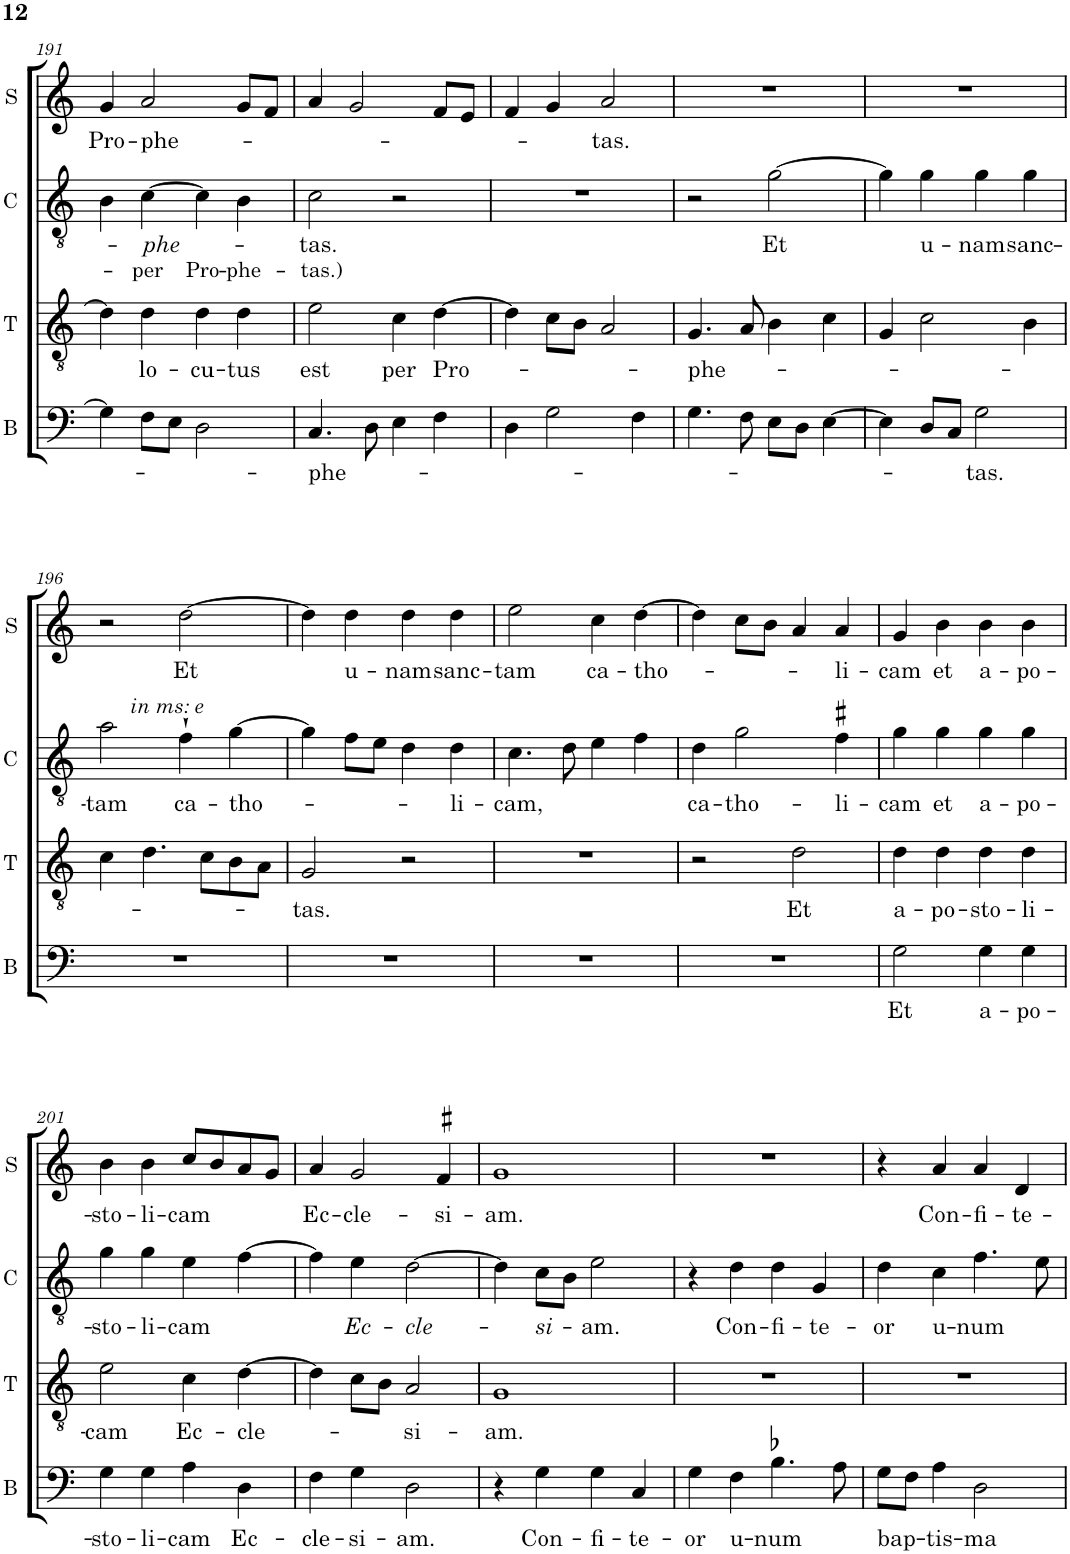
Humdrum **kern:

**kern	**text	**kern	**text	**kern	**text	**text	**kern	**text
*part4	*part4	*part3	*part3	*part2	*part2	*part2	*part1	*part1
*staff4	*staff4	*staff3	*staff3	*staff2	*staff2	*staff2	*staff1	*staff1
*I"B	*	*I"T	*	*I"C	*	*	*I"S	*
*I'B	*	*I'T	*	*I'C	*	*	*I'S	*
!!LO:PB:g=z
*clefF4	*	*clefGv2	*	*clefGv2	*	*	*clefG2	*
*	*	*	*	*Trd4c7	*	*	*	*
*k[]	*	*k[]	*	*k[]	*	*	*k[]	*
*M2/2	*	*M2/2	*	*M2/2	*	*	*M2/2	*
*met(c|)	*	*met(c|)	*	*met(c|)	*	*	*met(c|)	*
=191	=191	=191	=191	=191	=191	=191	=191	=191
!	!	!	!	!	!	!	!	!LO:LY:b
4G\]	.	4d\]	.	4B\	.	.	4g/	Pro-
!	!	!	!LO:LY:b	!	!LO:LY:b	!LO:LY:b	!	!LO:LY:b
8F\L	.	4d\	lo-	[4c\	-phe-	-per	2a/	-phe-
8E\J	.	.	.	.	.	.	.	.
!	!	!	!LO:LY:b	!	!	!LO:LY:b	!	!
2D\	.	4d\	-cu-	4c\]	.	Pro-	.	.
!	!	!	!LO:LY:b	!	!	!LO:LY:b	!	!
.	.	4d\	-tus	4B\	.	-phe-	8g/L	.
.	.	.	.	.	.	.	8f/J	.
=192	=192	=192	=192	=192	=192	=192	=192	=192
!	!LO:LY:b	!	!LO:LY:b	!	!LO:LY:b	!LO:LY:b	!	!
4.C/	-phe-	2e\	est	2c\	-tas.	-tas.)	4a/	.
.	.	.	.	.	.	.	2g/	.
8D\	.	.	.	.	.	.	.	.
!	!	!	!LO:LY:b	!	!	!	!	!
4E\	.	4c\	per	2r	.	.	.	.
!	!	!	!LO:LY:b	!	!	!	!	!
4F\	.	[4d\	Pro-	.	.	.	8f/L	.
.	.	.	.	.	.	.	8e/J	.
=193	=193	=193	=193	=193	=193	=193	=193	=193
4D\	.	4d\]	.	1r	.	.	4f/	.
2G\	.	8c\L	.	.	.	.	4g/	.
.	.	8B\J	.	.	.	.	.	.
!	!	!	!	!	!	!	!	!LO:LY:b
.	.	2A/	.	.	.	.	2a/	-tas.
4F\	.	.	.	.	.	.	.	.
=194	=194	=194	=194	=194	=194	=194	=194	=194
!	!	!	!LO:LY:b	!	!	!	!	!
4.G\	.	4.G/	phe-	2r	.	.	1r	.
8F\	.	8A/	.	.	.	.	.	.
!	!	!	!	!	!LO:LY:b	!	!	!
8E\L	.	4B\	.	[2g\	Et	.	.	.
8D\J	.	.	.	.	.	.	.	.
[4E\	.	4c\	.	.	.	.	.	.
=195	=195	=195	=195	=195	=195	=195	=195	=195
4E\]	.	4G/	.	4g\]	.	.	1r	.
!	!	!	!	!	!LO:LY:b	!	!	!
8D/L	.	2c\	.	4g\	u-	.	.	.
8C/J	.	.	.	.	.	.	.	.
!	!LO:LY:b	!	!	!	!LO:LY:b	!	!	!
2G\	-tas.	.	.	4g\	-nam	.	.	.
!	!	!	!	!	!LO:LY:b	!	!	!
.	.	4B\	.	4g\	sanc-	.	.	.
!!LO:LB:g=z
=196	=196	=196	=196	=196	=196	=196	=196	=196
!	!	!	!	!LO:TX:a:i:t=in ms&colon; e	!	!	!	!
!	!	!	!	!	!LO:LY:b	!	!	!
1r	.	4c\	.	2a\	-tam	.	2r	.
.	.	4.d\	.	.	.	.	.	.
!	!	!	!	!	!LO:LY:b	!	!	!LO:LY:b
.	.	.	.	4f`\	ca-	.	[2dd\	Et
.	.	8c\L	.	.	.	.	.	.
!	!	!	!	!	!LO:LY:b	!	!	!
.	.	8B\	.	[4g\	-tho-	.	.	.
.	.	8A\J	.	.	.	.	.	.
=197	=197	=197	=197	=197	=197	=197	=197	=197
!	!	!	!LO:LY:b	!	!	!	!	!
1r	.	2G/	-tas.	4g\]	.	.	4dd\]	.
!	!	!	!	!	!	!	!	!LO:LY:b
.	.	.	.	8f\L	.	.	4dd\	u-
.	.	.	.	8e\J	.	.	.	.
!	!	!	!	!	!	!	!	!LO:LY:b
.	.	2r	.	4d\	.	.	4dd\	-nam
!	!	!	!	!	!LO:LY:b	!	!	!LO:LY:b
.	.	.	.	4d\	-li-	.	4dd\	sanc-
=198	=198	=198	=198	=198	=198	=198	=198	=198
!	!	!	!	!	!LO:LY:b	!	!	!LO:LY:b
1r	.	1r	.	4.c\	-cam,	.	2ee\	-tam
.	.	.	.	8d\	.	.	.	.
!	!	!	!	!	!	!	!	!LO:LY:b
.	.	.	.	4e\	.	.	4cc\	ca-
!	!	!	!	!	!	!	!	!LO:LY:b
.	.	.	.	4f\	.	.	[4dd\	-tho-
=199	=199	=199	=199	=199	=199	=199	=199	=199
!	!	!	!	!	!LO:LY:b	!	!	!
1r	.	2r	.	4d\	ca-	.	4dd\]	.
!	!	!	!	!	!LO:LY:b	!	!	!
.	.	.	.	2g\	-tho-	.	8cc\L	.
.	.	.	.	.	.	.	8b\J	.
!	!	!	!LO:LY:b	!	!	!	!	!
.	.	2d\	Et	.	.	.	4a/	.
!	!	!	!	!	!LO:LY:b	!	!	!LO:LY:b
.	.	.	.	4f#X\	-li-	.	4a/	-li-
=200	=200	=200	=200	=200	=200	=200	=200	=200
!	!LO:LY:b	!	!LO:LY:b	!	!LO:LY:b	!	!	!LO:LY:b
2G\	Et	4d\	a-	4g\	-cam	.	4g/	-cam
!	!	!	!LO:LY:b	!	!LO:LY:b	!	!	!LO:LY:b
.	.	4d\	-po-	4g\	et	.	4b\	et
!	!LO:LY:b	!	!LO:LY:b	!	!LO:LY:b	!	!	!LO:LY:b
4G\	a-	4d\	-sto-	4g\	a-	.	4b\	a-
!	!LO:LY:b	!	!LO:LY:b	!	!LO:LY:b	!	!	!LO:LY:b
4G\	-po-	4d\	-li-	4g\	-po-	.	4b\	-po-
!!LO:LB:g=z
=201	=201	=201	=201	=201	=201	=201	=201	=201
!	!LO:LY:b	!	!LO:LY:b	!	!LO:LY:b	!	!	!LO:LY:b
4G\	-sto-	2e\	-cam	4g\	-sto-	.	4b\	-sto-
!	!LO:LY:b	!	!	!	!LO:LY:b	!	!	!LO:LY:b
4G\	-li-	.	.	4g\	-li-	.	4b\	-li-
!	!LO:LY:b	!	!LO:LY:b	!	!LO:LY:b	!	!	!LO:LY:b
4A\	-cam	4c\	Ec-	4e\	-cam	.	8cc/L	-cam
.	.	.	.	.	.	.	8b/	.
!	!LO:LY:b	!	!LO:LY:b	!	!	!	!	!
4D\	Ec-	[4d\	-cle-	[4f\	.	.	8a/	.
.	.	.	.	.	.	.	8g/J	.
=202	=202	=202	=202	=202	=202	=202	=202	=202
!	!LO:LY:b	!	!	!	!	!	!	!LO:LY:b
4F\	-cle-	4d\]	.	4f\]	.	.	4a/	Ec-
!	!LO:LY:b	!	!	!	!LO:LY:b	!	!	!LO:LY:b
4G\	-si-	8c\L	.	4e\	Ec-	.	2g/	-cle-
.	.	8B\J	.	.	.	.	.	.
!	!LO:LY:b	!	!LO:LY:b	!	!LO:LY:b	!	!	!
2D\	-am.	2A/	-si-	[2d\	-cle-	.	.	.
!	!	!	!	!	!	!	!	!LO:LY:b
.	.	.	.	.	.	.	4f#X/	-si-
=203	=203	=203	=203	=203	=203	=203	=203	=203
!	!	!	!LO:LY:b	!	!	!	!	!LO:LY:b
4r	.	1G	-am.	4d\]	.	.	1g	-am.
!	!LO:LY:b	!	!	!	!LO:LY:b	!	!	!
4G\	Con-	.	.	8c\L	-si-	.	.	.
.	.	.	.	8B\J	.	.	.	.
!	!LO:LY:b	!	!	!	!LO:LY:b	!	!	!
4G\	-fi-	.	.	2e\	-am.	.	.	.
!	!LO:LY:b	!	!	!	!	!	!	!
4C/	-te-	.	.	.	.	.	.	.
=204	=204	=204	=204	=204	=204	=204	=204	=204
!	!LO:LY:b	!	!	!	!	!	!	!
4G\	-or	1r	.	4r	.	.	1r	.
!	!LO:LY:b	!	!	!	!LO:LY:b	!	!	!
4F\	u-	.	.	4d\	Con-	.	.	.
!	!LO:LY:b	!	!	!	!LO:LY:b	!	!	!
4.B-X\	-num	.	.	4d\	-fi-	.	.	.
!	!	!	!	!	!LO:LY:b	!	!	!
.	.	.	.	4G/	-te-	.	.	.
8A\	.	.	.	.	.	.	.	.
=205	=205	=205	=205	=205	=205	=205	=205	=205
!	!LO:LY:b	!	!	!	!LO:LY:b	!	!	!
8G\L	bap-	1r	.	4d\	-or	.	4r	.
8F\J	.	.	.	.	.	.	.	.
!	!LO:LY:b	!	!	!	!LO:LY:b	!	!	!LO:LY:b
4A\	-tis-	.	.	4c\	u-	.	4a/	Con-
!	!LO:LY:b	!	!	!	!LO:LY:b	!	!	!LO:LY:b
2D\	-ma	.	.	4.f\	-num	.	4a/	-fi-
!	!	!	!	!	!	!	!	!LO:LY:b
.	.	.	.	.	.	.	4d/	-te-
.	.	.	.	8e\	.	.	.	.
=	=	=	=	=	=	=	=	=
*-	*-	*-	*-	*-	*-	*-	*-	*-
